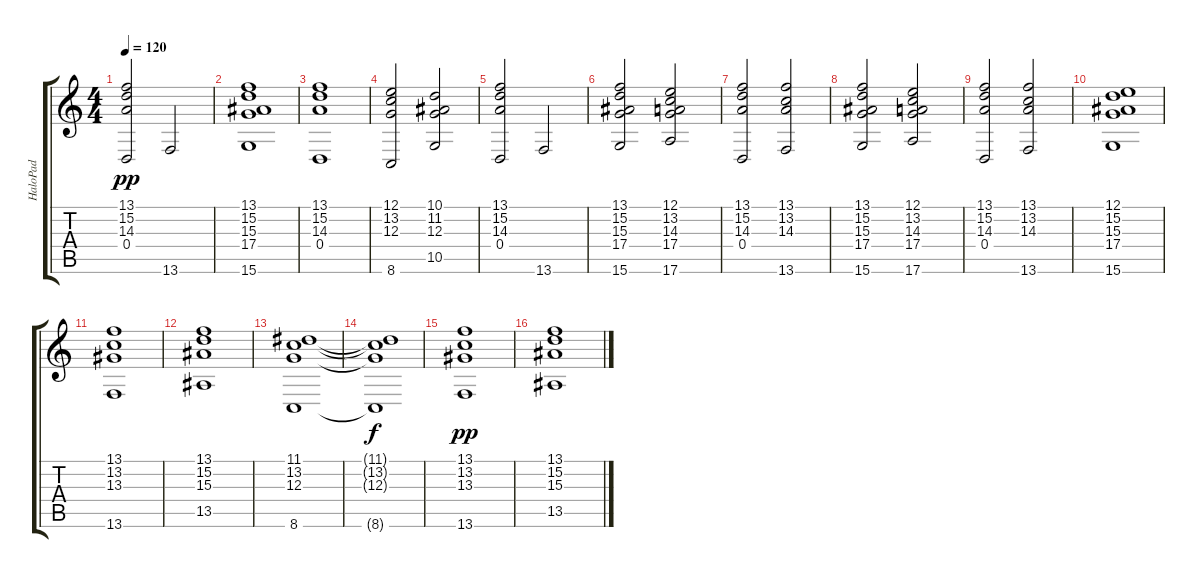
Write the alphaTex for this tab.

\track ("HaloPad" "HaloPad") {instrument pad7halo}
\staff {score tabs}
\tuning (E4 B3 G3 D3 A2 E2) {hide}
\ts (4 4)
\tempo 120
\clef g2
\ks c
(13.1 15.2 14.3 0.4).2{dy pp} 13.6.2 |
(13.1 15.2 15.3 17.4 15.6).1 |
(13.1 15.2 14.3 0.4).1 |
(12.1 13.2 12.3 8.6).2 (10.1 11.2 12.3 10.5).2 |
(13.1 15.2 14.3 0.4).2 13.6.2 |
(13.1 15.2 15.3 17.4 15.6).2 (12.1 13.2 14.3 17.4 17.6).2 |
(13.1 15.2 14.3 0.4).2 (13.1 13.2 14.3 13.6).2 |
(13.1 15.2 15.3 17.4 15.6).2 (12.1 13.2 14.3 17.4 17.6).2 |
(13.1 15.2 14.3 0.4).2 (13.1 13.2 14.3 13.6).2 |
(12.1 15.2 15.3 17.4 15.6).1 |
(13.1 13.2 13.3 13.6).1 |
(13.1 15.2 15.3 13.5).1 |
(11.1 13.2 12.3 8.6).1 |
(11.1{t} 13.2{t} 12.3{t} 8.6{t}).1{dy f} |
(13.1 13.2 13.3 13.6).1{dy pp} |
(13.1 15.2 15.3 13.5).1
